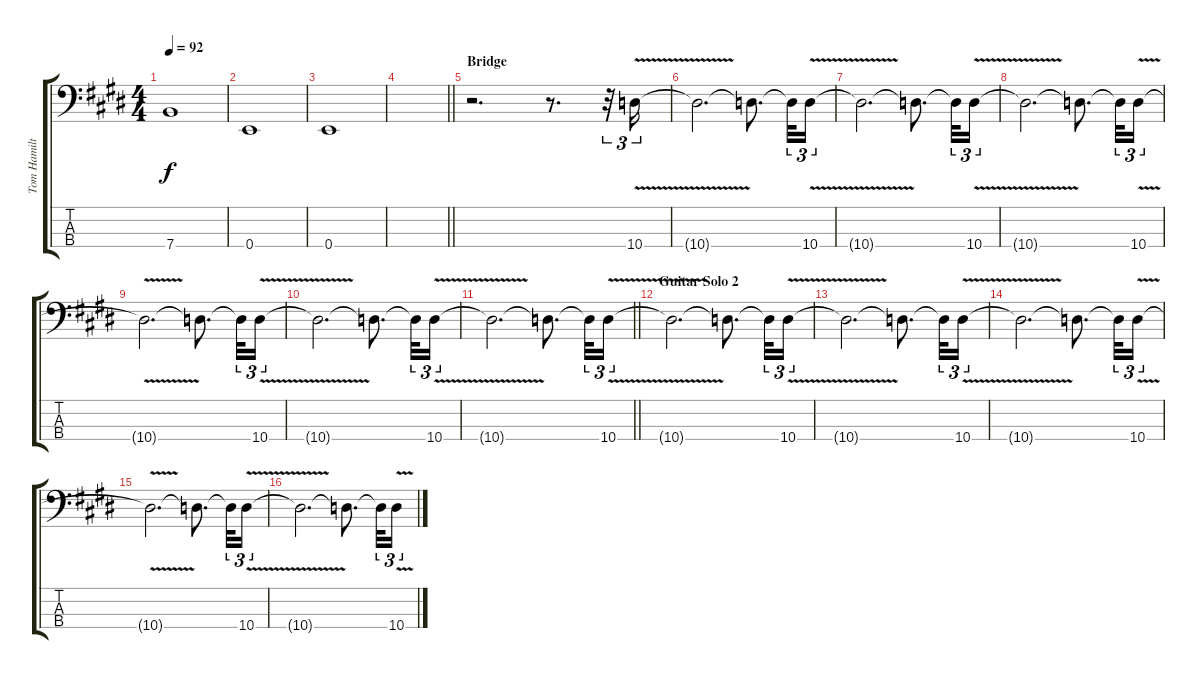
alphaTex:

\track ("Tom Hamilton" "Tom Hamilt") {instrument electricbassfinger}
\staff {score tabs}
\tuning (G2 D2 A1 E1) {hide}
\ts (4 4)
\tempo 92
\clef f4
\ks c#minor
7.4.1{dy f} |
\ks e
0.4.1 |
0.4.1 |
\barLineRight lightlight
\ks c#minor
|
\section ("" "Bridge")
\ks e
r.2{d} r.8{d} r.32{tu (3 2)} 10.4{v}.16{tu (3 2)} |
10.4{t}.2{d} 10.4{t}.8{d} 10.4{t}.32{tu (3 2)} 10.4{v}.16{tu (3 2)} |
10.4{t}.2{d} 10.4{t}.8{d} 10.4{t}.32{tu (3 2)} 10.4{v}.16{tu (3 2)} |
10.4{t}.2{d} 10.4{t}.8{d} 10.4{t}.32{tu (3 2)} 10.4{v}.16{tu (3 2)} |
10.4{t}.2{d} 10.4{t}.8{d} 10.4{t}.32{tu (3 2)} 10.4{v}.16{tu (3 2)} |
10.4{t}.2{d} 10.4{t}.8{d} 10.4{t}.32{tu (3 2)} 10.4{v}.16{tu (3 2)} |
\barLineRight lightlight
10.4{t}.2{d} 10.4{t}.8{d} 10.4{t}.32{tu (3 2)} 10.4{v}.16{tu (3 2)} |
\section ("" "Guitar Solo 2")
10.4{t}.2{d} 10.4{t}.8{d} 10.4{t}.32{tu (3 2)} 10.4{v}.16{tu (3 2)} |
10.4{t}.2{d} 10.4{t}.8{d} 10.4{t}.32{tu (3 2)} 10.4{v}.16{tu (3 2)} |
10.4{t}.2{d} 10.4{t}.8{d} 10.4{t}.32{tu (3 2)} 10.4{v}.16{tu (3 2)} |
10.4{t}.2{d} 10.4{t}.8{d} 10.4{t}.32{tu (3 2)} 10.4{v}.16{tu (3 2)} |
10.4{t}.2{d} 10.4{t}.8{d} 10.4{t}.32{tu (3 2)} 10.4{v}.16{tu (3 2)}
